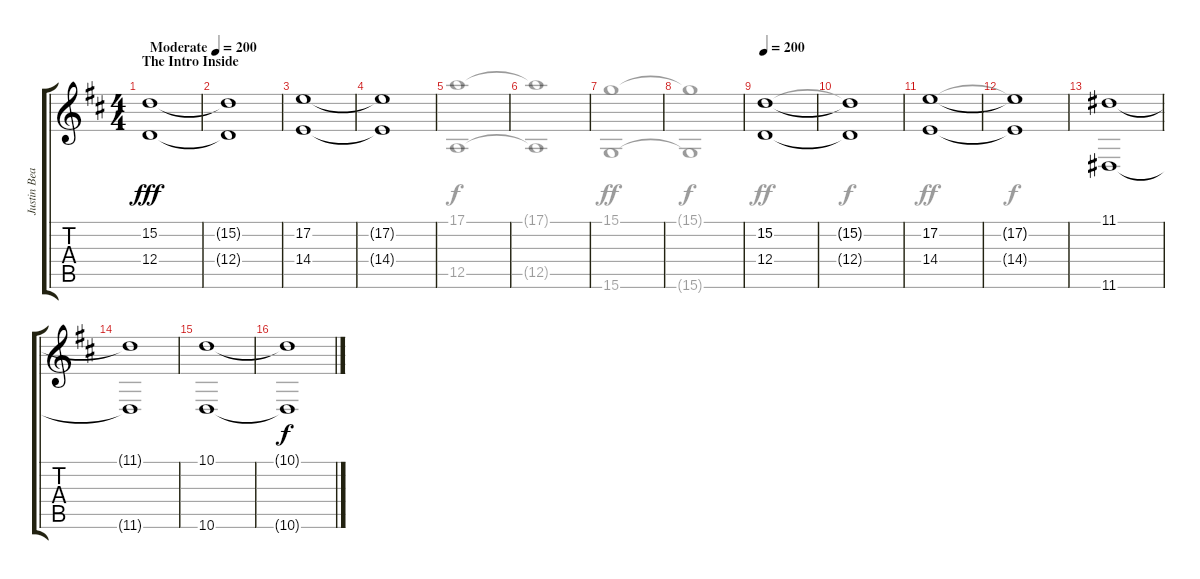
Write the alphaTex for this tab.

\track ("Justin Beaver Clone Brigade" "Justin Bea") {instrument choiraahs bank 1}
\staff {score tabs}
\tuning (E4 B3 G3 D3 A2 E2) {hide}
\voice
\ts (4 4)
\section ("" "The Intro Inside")
\tempo (200 "Moderate")
\clef g2
\ks d
(15.2 12.4).1{dy fff instrument choiraahs} |
(15.2{t} 12.4{t}).1 |
(17.2 14.4).1 |
(17.2{t} 14.4{t}).1 |
|
|
|
|
\tempo 200
(15.2 12.4).1 |
(15.2{t} 12.4{t}).1 |
(17.2 14.4).1 |
(17.2{t} 14.4{t}).1 |
(11.1 11.6).1 |
(11.1{t} 11.6{t}).1 |
(10.1 10.6).1 |
(10.1{t} 10.6{t}).1{dy f}
\voice
\clef g2
\ottava regular
\simile none
\ks d
|
|
|
|
(17.1 12.5).1 |
(17.1{t} 12.5{t}).1{dy f} |
(15.1 15.6).1{dy ff} |
(15.1{t} 15.6{t}).1{dy f} |
15.2.1{dy ff} |
15.2{t}.1{dy f} |
17.2.1{dy ff} |
17.2{t}.1{dy f} |
|
|
|
